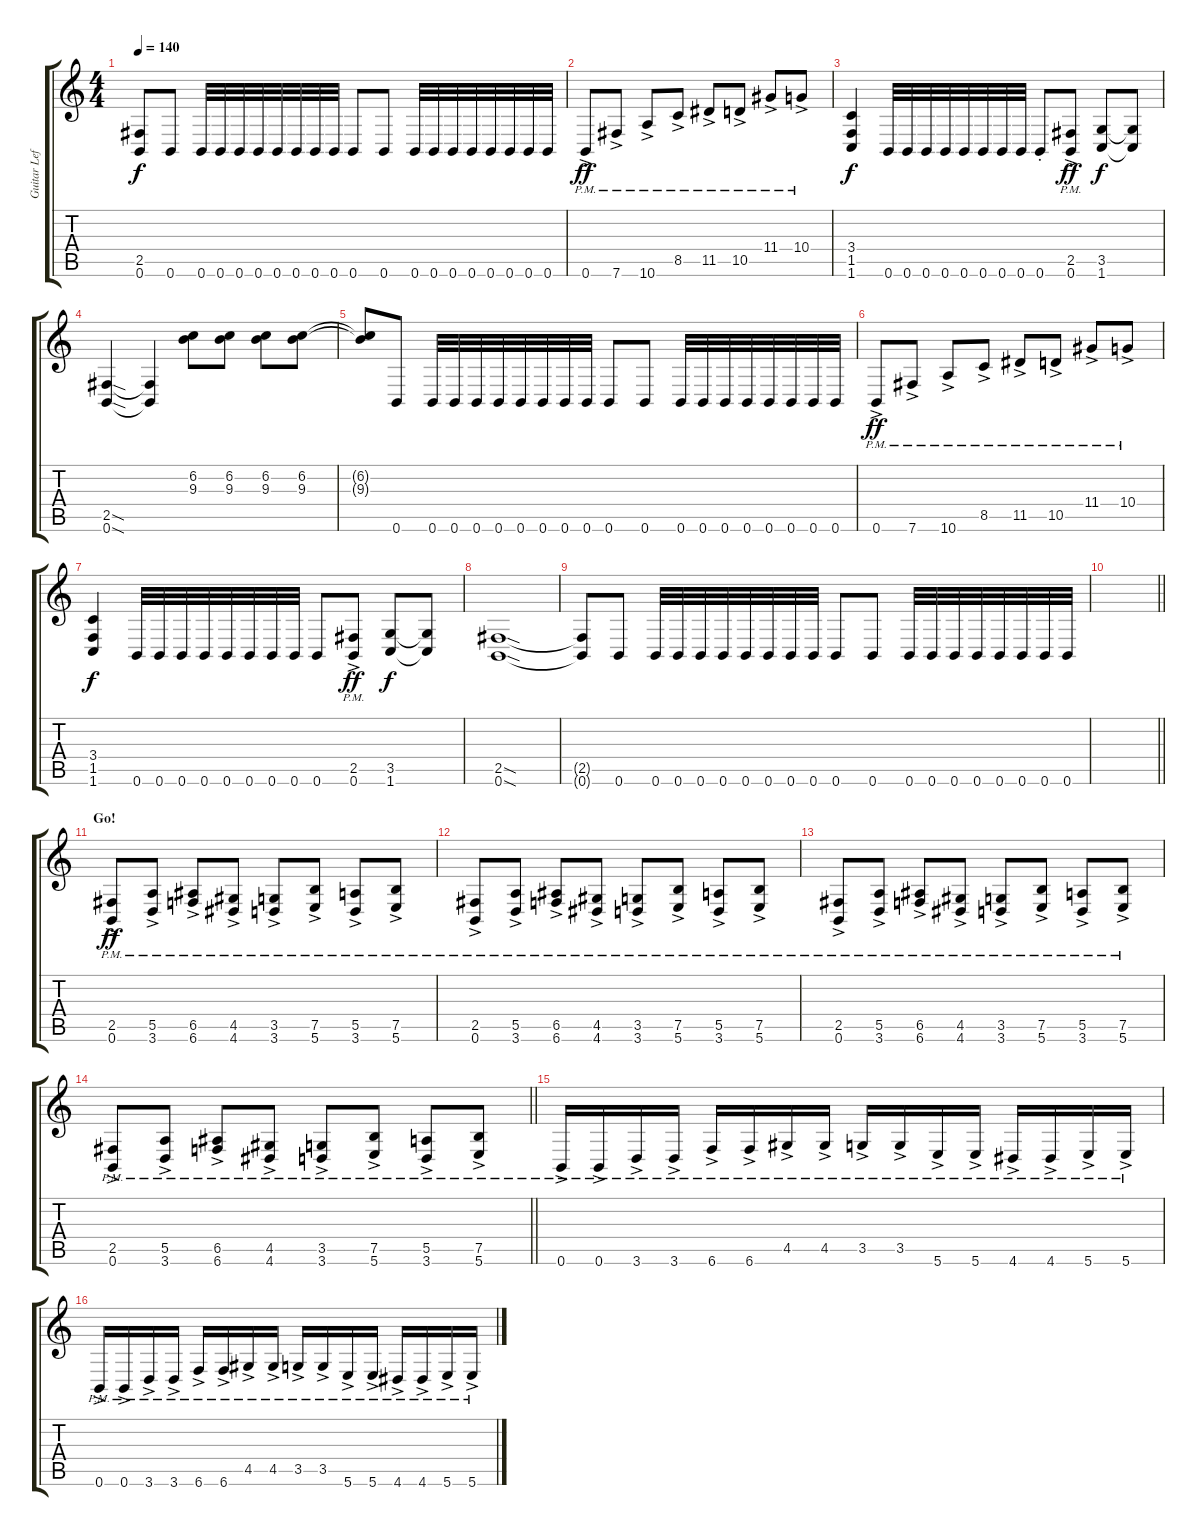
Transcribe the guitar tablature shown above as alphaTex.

\track ("Guitar Left" "Guitar Lef") {instrument overdrivenguitar}
\staff {score tabs}
\tuning (B3 Gb3 D3 A2 E2 B1) {hide}
\ts (4 4)
\tempo 140
\clef g2
\ks c
(2.5{t} 0.6{t}).8{dy f} 0.6.8 0.6.32 0.6.32 0.6.32 0.6.32 0.6.32 0.6.32 0.6.32 0.6.32 0.6.8 0.6.8 0.6.32 0.6.32 0.6.32 0.6.32 0.6.32 0.6.32 0.6.32 0.6.32 |
0.6{ac pm}.8{dy ff} 7.6{ac pm}.8 10.6{ac pm}.8 8.5{ac pm}.8 11.5{ac pm}.8 10.5{ac pm}.8 11.4{ac pm}.8 10.4{ac pm}.8 |
(3.4 1.5 1.6).4{dy f} 0.6.32 0.6.32 0.6.32 0.6.32 0.6.32 0.6.32 0.6.32 0.6.32 0.6{st}.8 (2.5{ac pm} 0.6{ac pm}).8{dy ff} (3.5 1.6).8{dy f} (3.5{t} 1.6{t}).8 |
(2.5{sod} 0.6{sod}).4 (2.5{t} 0.6{t}).4 (6.2 9.3).8 (6.2 9.3).8 (6.2 9.3).8 (6.2 9.3).8 |
(6.2{t} 9.3{t}).8 0.6.8 0.6.32 0.6.32 0.6.32 0.6.32 0.6.32 0.6.32 0.6.32 0.6.32 0.6.8 0.6.8 0.6.32 0.6.32 0.6.32 0.6.32 0.6.32 0.6.32 0.6.32 0.6.32 |
0.6{ac pm}.8{dy ff} 7.6{ac pm}.8 10.6{ac pm}.8 8.5{ac pm}.8 11.5{ac pm}.8 10.5{ac pm}.8 11.4{ac pm}.8 10.4{ac pm}.8 |
(3.4 1.5 1.6).4{dy f} 0.6.32 0.6.32 0.6.32 0.6.32 0.6.32 0.6.32 0.6.32 0.6.32 0.6.8 (2.5{ac pm} 0.6{ac pm}).8{dy ff} (3.5 1.6).8{dy f} (3.5{t} 1.6{t}).8 |
(2.5{sod} 0.6{sod}).1 |
(2.5{t} 0.6{t}).8 0.6.8 0.6.32 0.6.32 0.6.32 0.6.32 0.6.32 0.6.32 0.6.32 0.6.32 0.6.8 0.6.8 0.6.32 0.6.32 0.6.32 0.6.32 0.6.32 0.6.32 0.6.32 0.6.32 |
\barLineRight lightlight
|
\section ("" "Go!")
(2.5{ac pm} 0.6{ac pm}).8{dy ff} (5.5{ac pm} 3.6{ac pm}).8 (6.5{ac pm} 6.6{ac pm}).8 (4.5{ac pm} 4.6{ac pm}).8 (3.5{ac pm} 3.6{ac pm}).8 (7.5{ac pm} 5.6{ac pm}).8 (5.5{ac pm} 3.6{ac pm}).8 (7.5{ac pm} 5.6{ac pm}).8 |
(2.5{ac pm} 0.6{ac pm}).8 (5.5{ac pm} 3.6{ac pm}).8 (6.5{ac pm} 6.6{ac pm}).8 (4.5{ac pm} 4.6{ac pm}).8 (3.5{ac pm} 3.6{ac pm}).8 (7.5{ac pm} 5.6{ac pm}).8 (5.5{ac pm} 3.6{ac pm}).8 (7.5{ac pm} 5.6{ac pm}).8 |
(2.5{ac pm} 0.6{ac pm}).8 (5.5{ac pm} 3.6{ac pm}).8 (6.5{ac pm} 6.6{ac pm}).8 (4.5{ac pm} 4.6{ac pm}).8 (3.5{ac pm} 3.6{ac pm}).8 (7.5{ac pm} 5.6{ac pm}).8 (5.5{ac pm} 3.6{ac pm}).8 (7.5{ac pm} 5.6{ac pm}).8 |
\barLineRight lightlight
(2.5{ac pm} 0.6{ac pm}).8 (5.5{ac pm} 3.6{ac pm}).8 (6.5{ac pm} 6.6{ac pm}).8 (4.5{ac pm} 4.6{ac pm}).8 (3.5{ac pm} 3.6{ac pm}).8 (7.5{ac pm} 5.6{ac pm}).8 (5.5{ac pm} 3.6{ac pm}).8 (7.5{ac pm} 5.6{ac pm}).8 |
\section ("" "")
0.6{ac pm}.16 0.6{ac pm}.16 3.6{ac pm}.16 3.6{ac pm}.16 6.6{ac pm}.16 6.6{ac pm}.16 4.5{ac pm}.16 4.5{ac pm}.16 3.5{ac pm}.16 3.5{ac pm}.16 5.6{ac pm}.16 5.6{ac pm}.16 4.6{ac pm}.16 4.6{ac pm}.16 5.6{ac pm}.16 5.6{ac pm}.16 |
0.6{ac pm}.16 0.6{ac pm}.16 3.6{ac pm}.16 3.6{ac pm}.16 6.6{ac pm}.16 6.6{ac pm}.16 4.5{ac pm}.16 4.5{ac pm}.16 3.5{ac pm}.16 3.5{ac pm}.16 5.6{ac pm}.16 5.6{ac pm}.16 4.6{ac pm}.16 4.6{ac pm}.16 5.6{ac pm}.16 5.6{ac pm}.16
